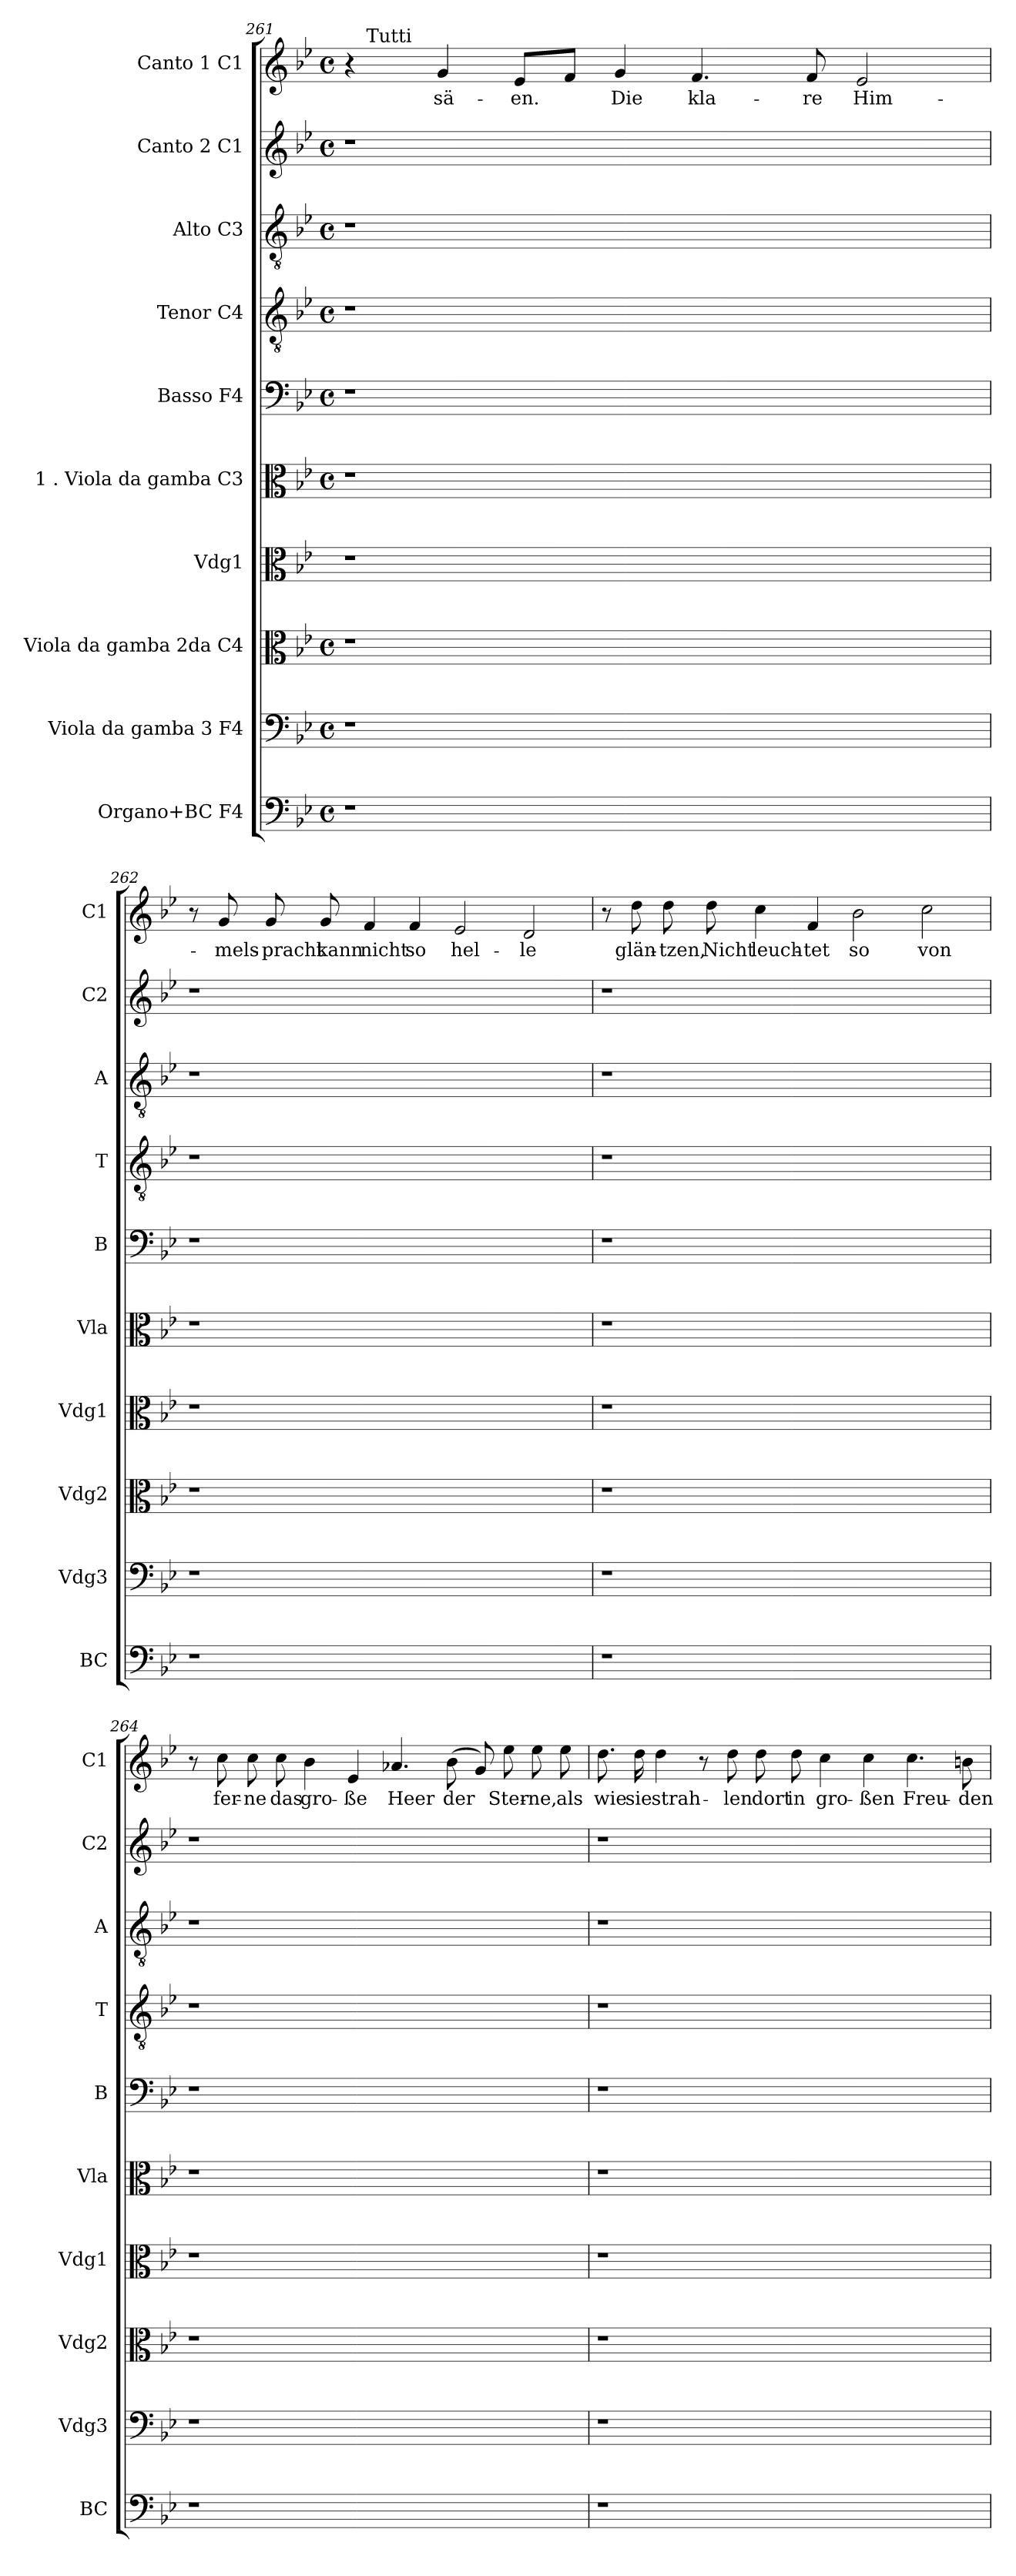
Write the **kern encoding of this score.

**kern	**kern	**kern	**kern	**kern	**kern	**kern	**kern	**kern	**kern	**text
*part10	*part9	*part8	*part7	*part6	*part5	*part4	*part3	*part2	*part1	*part1
*staff10	*staff9	*staff8	*staff7	*staff6	*staff5	*staff4	*staff3	*staff2	*staff1	*staff1
*I"Organo+BC F4	*I"Viola da gamba 3 F4	*I"Viola da gamba 2da C4	*I"Vdg1	*I"1 . Viola da gamba C3	*I"Basso F4	*I"Tenor C4	*I"Alto C3	*I"Canto 2 C1	*I"Canto 1 C1	*
*I'BC	*I'Vdg3	*I'Vdg2	*I'Vdg1	*I'Vla	*I'B	*I'T	*I'A	*I'C2	*I'C1	*
*clefF4	*clefF4	*clefC3	*clefC3	*clefC3	*clefF4	*clefGv2	*clefGv2	*clefG2	*clefG2	*
*k[b-e-]	*k[b-e-]	*k[b-e-]	*k[b-e-]	*k[b-e-]	*k[b-e-]	*k[b-e-]	*k[b-e-]	*k[b-e-]	*k[b-e-]	*
*B-:	*B-:	*B-:	*B-:	*B-:	*B-:	*B-:	*B-:	*B-:	*B-:	*
*M4/4	*M4/4	*M4/4	*	*M4/4	*M4/4	*M4/4	*M4/4	*M4/4	*M4/4	*
*met(c)	*met(c)	*met(c)	*	*met(c)	*met(c)	*met(c)	*met(c)	*met(c)	*met(c)	*
=261	=261	=261	=261	=261	=261	=261	=261	=261	=261	=261
*	*	*	*	*	*	*	*	*	*^	*
1r	1r	1r	1r	1r	1r	1r	1r	1r	4r	32ryy	.
!	!	!	!	!	!	!	!	!	!	!LO:TX:a:t=Tutti	!
.	.	.	.	.	.	.	.	.	.	1ryy	.
!	!	!	!	!	!	!	!	!	!	!	!LO:LY:b
.	.	.	.	.	.	.	.	.	4g/	.	sä-
!	!	!	!	!	!	!	!	!	!	!	!LO:LY:b
.	.	.	.	.	.	.	.	.	8e-/L	.	-en.
.	.	.	.	.	.	.	.	.	8f/J	.	.
!	!	!	!	!	!	!	!	!	!	!	!LO:LY:b
.	.	.	.	.	.	.	.	.	4g/	.	Die
!	!	!	!	!	!	!	!	!	!	!	!LO:LY:b
1ryy	1ryy	1ryy	1ryy	1ryy	1ryy	1ryy	1ryy	1ryy	4.f/	.	kla-
.	.	.	.	.	.	.	.	.	.	2ryy	.
!	!	!	!	!	!	!	!	!	!	!	!LO:LY:b
.	.	.	.	.	.	.	.	.	8f/	.	-re
!	!	!	!	!	!	!	!	!	!	!	!LO:LY:b
.	.	.	.	.	.	.	.	.	2e-/	.	Him-
.	.	.	.	.	.	.	.	.	.	4...ryy	.
*	*	*	*	*	*	*	*	*	*v	*v	*
=262	=262	=262	=262	=262	=262	=262	=262	=262	=262	=262
1r	1r	1r	1r	1r	1r	1r	1r	1r	8r	.
!	!	!	!	!	!	!	!	!	!	!LO:LY:b
.	.	.	.	.	.	.	.	.	8g/	-mels-
!	!	!	!	!	!	!	!	!	!	!LO:LY:b
.	.	.	.	.	.	.	.	.	8g/	-pracht
!	!	!	!	!	!	!	!	!	!	!LO:LY:b
.	.	.	.	.	.	.	.	.	8g/	kann
!	!	!	!	!	!	!	!	!	!	!LO:LY:b
.	.	.	.	.	.	.	.	.	4f/	nicht
!	!	!	!	!	!	!	!	!	!	!LO:LY:b
.	.	.	.	.	.	.	.	.	4f/	so
!	!	!	!	!	!	!	!	!	!	!LO:LY:b
1ryy	1ryy	1ryy	1ryy	1ryy	1ryy	1ryy	1ryy	1ryy	2e-/	hel-
!	!	!	!	!	!	!	!	!	!	!LO:LY:b
.	.	.	.	.	.	.	.	.	2d/	-le
!!LO:LB:g=z
=263	=263	=263	=263	=263	=263	=263	=263	=263	=263	=263
1r	1r	1r	1r	1r	1r	1r	1r	1r	8r	.
!	!	!	!	!	!	!	!	!	!	!LO:LY:b
.	.	.	.	.	.	.	.	.	8dd\	glän-
!	!	!	!	!	!	!	!	!	!	!LO:LY:b
.	.	.	.	.	.	.	.	.	8dd\	-tzen,
!	!	!	!	!	!	!	!	!	!	!LO:LY:b
.	.	.	.	.	.	.	.	.	8dd\	Nicht
!	!	!	!	!	!	!	!	!	!	!LO:LY:b
.	.	.	.	.	.	.	.	.	4cc\	leuch-
!	!	!	!	!	!	!	!	!	!	!LO:LY:b
.	.	.	.	.	.	.	.	.	4f/	-tet
!	!	!	!	!	!	!	!	!	!	!LO:LY:b
1ryy	1ryy	1ryy	1ryy	1ryy	1ryy	1ryy	1ryy	1ryy	2b-\	so
!	!	!	!	!	!	!	!	!	!	!LO:LY:b
.	.	.	.	.	.	.	.	.	2cc\	von
=264	=264	=264	=264	=264	=264	=264	=264	=264	=264	=264
1r	1r	1r	1r	1r	1r	1r	1r	1r	8r	.
!	!	!	!	!	!	!	!	!	!	!LO:LY:b
.	.	.	.	.	.	.	.	.	8cc\	fer-
!	!	!	!	!	!	!	!	!	!	!LO:LY:b
.	.	.	.	.	.	.	.	.	8cc\	-ne
!	!	!	!	!	!	!	!	!	!	!LO:LY:b
.	.	.	.	.	.	.	.	.	8cc\	das
!	!	!	!	!	!	!	!	!	!	!LO:LY:b
.	.	.	.	.	.	.	.	.	4b-\	gro-
!	!	!	!	!	!	!	!	!	!	!LO:LY:b
.	.	.	.	.	.	.	.	.	4e-/	-ße
!	!	!	!	!	!	!	!	!	!	!LO:LY:b
1ryy	1ryy	1ryy	1ryy	1ryy	1ryy	1ryy	1ryy	1ryy	4.a-/	Heer
!	!	!	!	!	!	!	!	!	!	!LO:LY:b
.	.	.	.	.	.	.	.	.	(>8b-\	der
.	.	.	.	.	.	.	.	.	8g/)	.
!	!	!	!	!	!	!	!	!	!	!LO:LY:b
.	.	.	.	.	.	.	.	.	8ee-\	Ster-
!	!	!	!	!	!	!	!	!	!	!LO:LY:b
.	.	.	.	.	.	.	.	.	8ee-\	-ne,
!	!	!	!	!	!	!	!	!	!	!LO:LY:b
.	.	.	.	.	.	.	.	.	8ee-\	als
!!LO:LB:g=z
=265	=265	=265	=265	=265	=265	=265	=265	=265	=265	=265
!	!	!	!	!	!	!	!	!	!	!LO:LY:b
1r	1r	1r	1r	1r	1r	1r	1r	1r	8.dd\	wie
!	!	!	!	!	!	!	!	!	!	!LO:LY:b
.	.	.	.	.	.	.	.	.	16dd\	sie
!	!	!	!	!	!	!	!	!	!	!LO:LY:b
.	.	.	.	.	.	.	.	.	4dd\	strah-
.	.	.	.	.	.	.	.	.	8r	.
!	!	!	!	!	!	!	!	!	!	!LO:LY:b
.	.	.	.	.	.	.	.	.	8dd\	-len
!	!	!	!	!	!	!	!	!	!	!LO:LY:b
.	.	.	.	.	.	.	.	.	8dd\	dort
!	!	!	!	!	!	!	!	!	!	!LO:LY:b
.	.	.	.	.	.	.	.	.	8dd\	in
!	!	!	!	!	!	!	!	!	!	!LO:LY:b
1ryy	1ryy	1ryy	1ryy	1ryy	1ryy	1ryy	1ryy	1ryy	4cc\	gro-
!	!	!	!	!	!	!	!	!	!	!LO:LY:b
.	.	.	.	.	.	.	.	.	4cc\	-ßen
!	!	!	!	!	!	!	!	!	!	!LO:LY:b
.	.	.	.	.	.	.	.	.	4.cc\	Freu-
!	!	!	!	!	!	!	!	!	!	!LO:LY:b
.	.	.	.	.	.	.	.	.	8bn\	-den
=	=	=	=	=	=	=	=	=	=	=
*-	*-	*-	*-	*-	*-	*-	*-	*-	*-	*-
